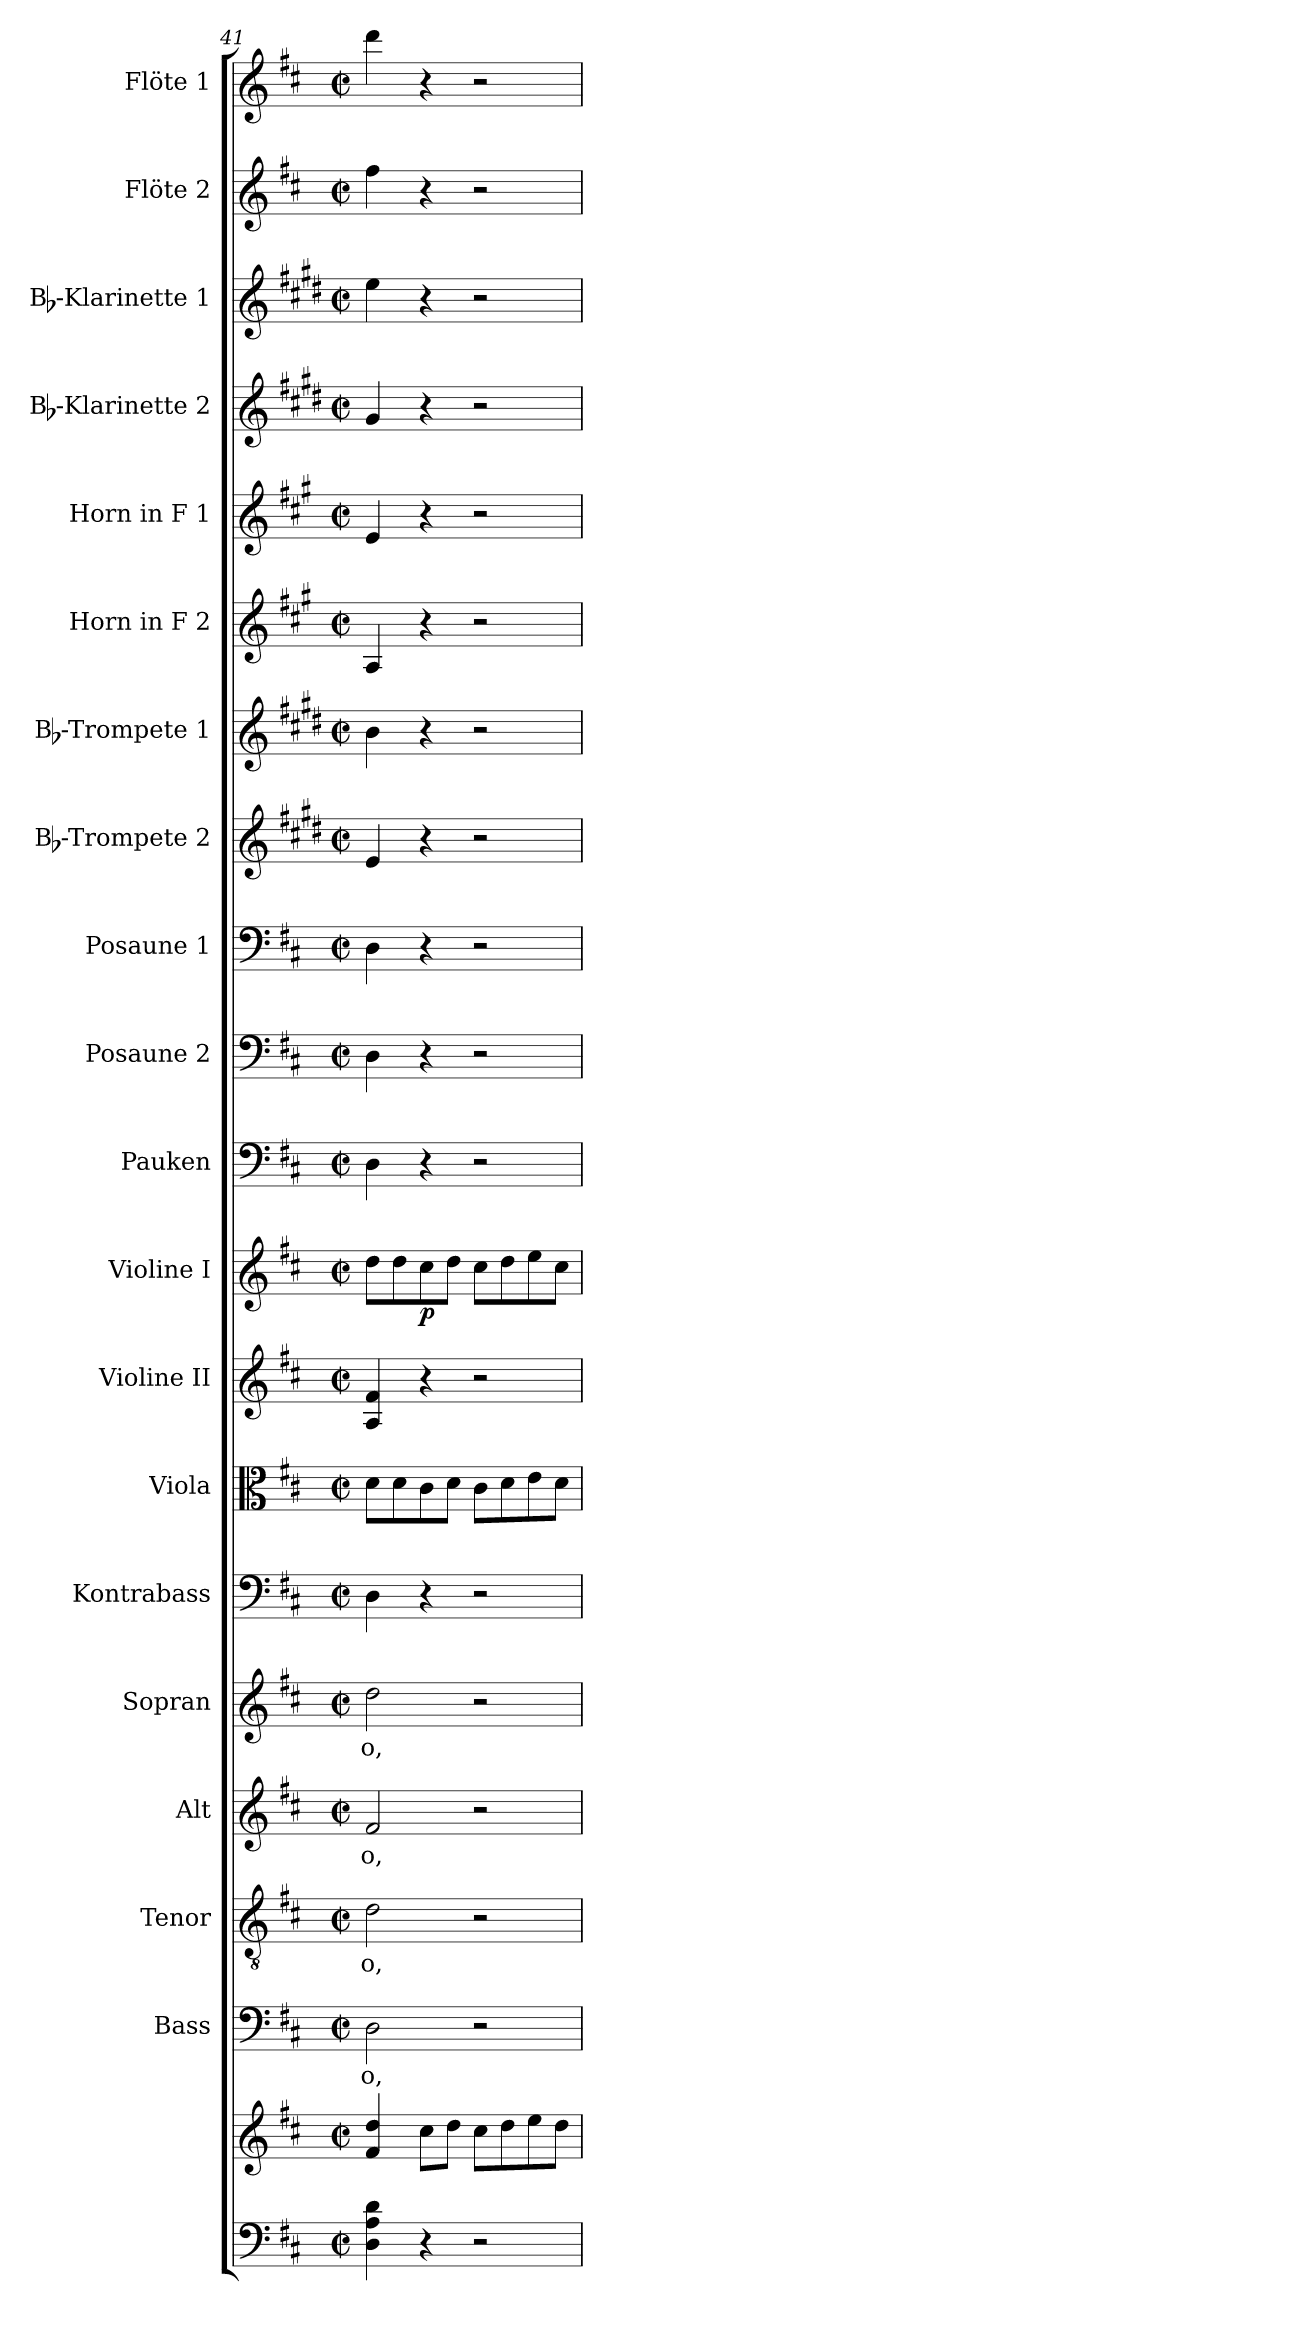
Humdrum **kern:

**kern	**kern	**kern	**text	**kern	**text	**kern	**text	**kern	**text	**kern	**kern	**kern	**kern	**dynam	**kern	**kern	**kern	**kern	**kern	**kern	**kern	**kern	**kern	**kern	**kern
*part20	*part20	*part19	*part19	*part18	*part18	*part17	*part17	*part16	*part16	*part15	*part14	*part13	*part12	*part12	*part11	*part10	*part9	*part8	*part7	*part6	*part5	*part4	*part3	*part2	*part1
*staff21	*staff20	*staff19	*staff19	*staff18	*staff18	*staff17	*staff17	*staff16	*staff16	*staff15	*staff14	*staff13	*staff12	*staff12	*staff11	*staff10	*staff9	*staff8	*staff7	*staff6	*staff5	*staff4	*staff3	*staff2	*staff1
*	*	*I"Bass	*	*I"Tenor	*	*I"Alt	*	*I"Sopran	*	*I"Kontrabass	*I"Viola	*I"Violine II	*I"Violine I	*	*I"Pauken	*I"Posaune 2	*I"Posaune 1	*I"Bb-Trompete 2	*I"Bb-Trompete 1	*I"Horn in F 2	*I"Horn in F 1	*I"Bb-Klarinette 2	*I"Bb-Klarinette 1	*I"Flöte 2	*I"Flöte 1
*	*	*I'B.	*	*I'T.	*	*I'A.	*	*I'S.	*	*I'Kb.	*I'Vla.	*I'Vl. II	*I'Vl. I	*	*I'Pk.	*I'Pos. 2	*I'Pos. 1	*I'Bb Trp. 2	*I'Bb Trp. 1	*	*	*I'Bb Kl. 2	*I'Bb Kl. 1	*I'Fl. 2	*I'Fl. 1
*clefF4	*clefG2	*clefF4	*	*clefGv2	*	*clefG2	*	*clefG2	*	*clefF4	*clefC3	*clefG2	*clefG2	*	*clefF4	*clefF4	*clefF4	*clefG2	*clefG2	*clefG2	*clefG2	*clefG2	*clefG2	*clefG2	*clefG2
*	*	*	*	*	*	*	*	*	*	*ITrd7c12	*	*	*	*	*	*	*	*ITrd1c2	*ITrd1c2	*ITrd4c7	*ITrd4c7	*ITrd1c2	*ITrd1c2	*	*
*k[f#c#]	*k[f#c#]	*k[f#c#]	*	*k[f#c#]	*	*k[f#c#]	*	*k[f#c#]	*	*k[f#c#]	*k[f#c#]	*k[f#c#]	*k[f#c#]	*	*k[f#c#]	*k[f#c#]	*k[f#c#]	*k[f#c#]	*k[f#c#]	*k[f#c#]	*k[f#c#]	*k[f#c#]	*k[f#c#]	*k[f#c#]	*k[f#c#]
*D:	*D:	*D:	*	*D:	*	*D:	*	*D:	*	*D:	*D:	*D:	*D:	*	*D:	*D:	*D:	*D:	*D:	*D:	*D:	*D:	*D:	*D:	*D:
*M2/2	*M2/2	*M2/2	*	*M2/2	*	*M2/2	*	*M2/2	*	*M2/2	*M2/2	*M2/2	*M2/2	*	*M2/2	*M2/2	*M2/2	*M2/2	*M2/2	*M2/2	*M2/2	*M2/2	*M2/2	*M2/2	*M2/2
*met(c|)	*met(c|)	*met(c|)	*	*met(c|)	*	*met(c|)	*	*met(c|)	*	*met(c|)	*met(c|)	*met(c|)	*met(c|)	*	*met(c|)	*met(c|)	*met(c|)	*met(c|)	*met(c|)	*met(c|)	*met(c|)	*met(c|)	*met(c|)	*met(c|)	*met(c|)
=41	=41	=41	=41	=41	=41	=41	=41	=41	=41	=41	=41	=41	=41	=41	=41	=41	=41	=41	=41	=41	=41	=41	=41	=41	=41
!	!	!	!LO:LY:b	!	!LO:LY:b	!	!LO:LY:b	!	!LO:LY:b	!	!	!	!	!	!	!	!	!	!	!	!	!	!	!	!
4D\ 4A\ 4d\	4f#/ 4dd/	2D\	-o,	2d\	-o,	2f#/	-o,	2dd\	-o,	4DD\	8d\L	4A/ 4f#/	8dd\L	.	4D\	4D\	4D\	4d/	4a\	4D/	4A/	4f#/	4dd\	4ff#\	4ddd\
.	.	.	.	.	.	.	.	.	.	.	8d\	.	8dd\	.	.	.	.	.	.	.	.	.	.	.	.
!	!	!	!	!	!	!	!	!	!	!	!	!	!	!LO:DY:b	!	!	!	!	!	!	!	!	!	!	!
4r	8cc#\L	.	.	.	.	.	.	.	.	4r	8c#\	4r	8cc#\	p	4r	4r	4r	4r	4r	4r	4r	4r	4r	4r	4r
.	8dd\J	.	.	.	.	.	.	.	.	.	8d\J	.	8dd\J	.	.	.	.	.	.	.	.	.	.	.	.
2r	8cc#\L	2r	.	2r	.	2r	.	2r	.	2r	8c#\L	2r	8cc#\L	.	2r	2r	2r	2r	2r	2r	2r	2r	2r	2r	2r
.	8dd\	.	.	.	.	.	.	.	.	.	8d\	.	8dd\	.	.	.	.	.	.	.	.	.	.	.	.
.	8ee\	.	.	.	.	.	.	.	.	.	8e\	.	8ee\	.	.	.	.	.	.	.	.	.	.	.	.
.	8dd\J	.	.	.	.	.	.	.	.	.	8d\J	.	8cc#\J	.	.	.	.	.	.	.	.	.	.	.	.
=	=	=	=	=	=	=	=	=	=	=	=	=	=	=	=	=	=	=	=	=	=	=	=	=	=
*-	*-	*-	*-	*-	*-	*-	*-	*-	*-	*-	*-	*-	*-	*-	*-	*-	*-	*-	*-	*-	*-	*-	*-	*-	*-
